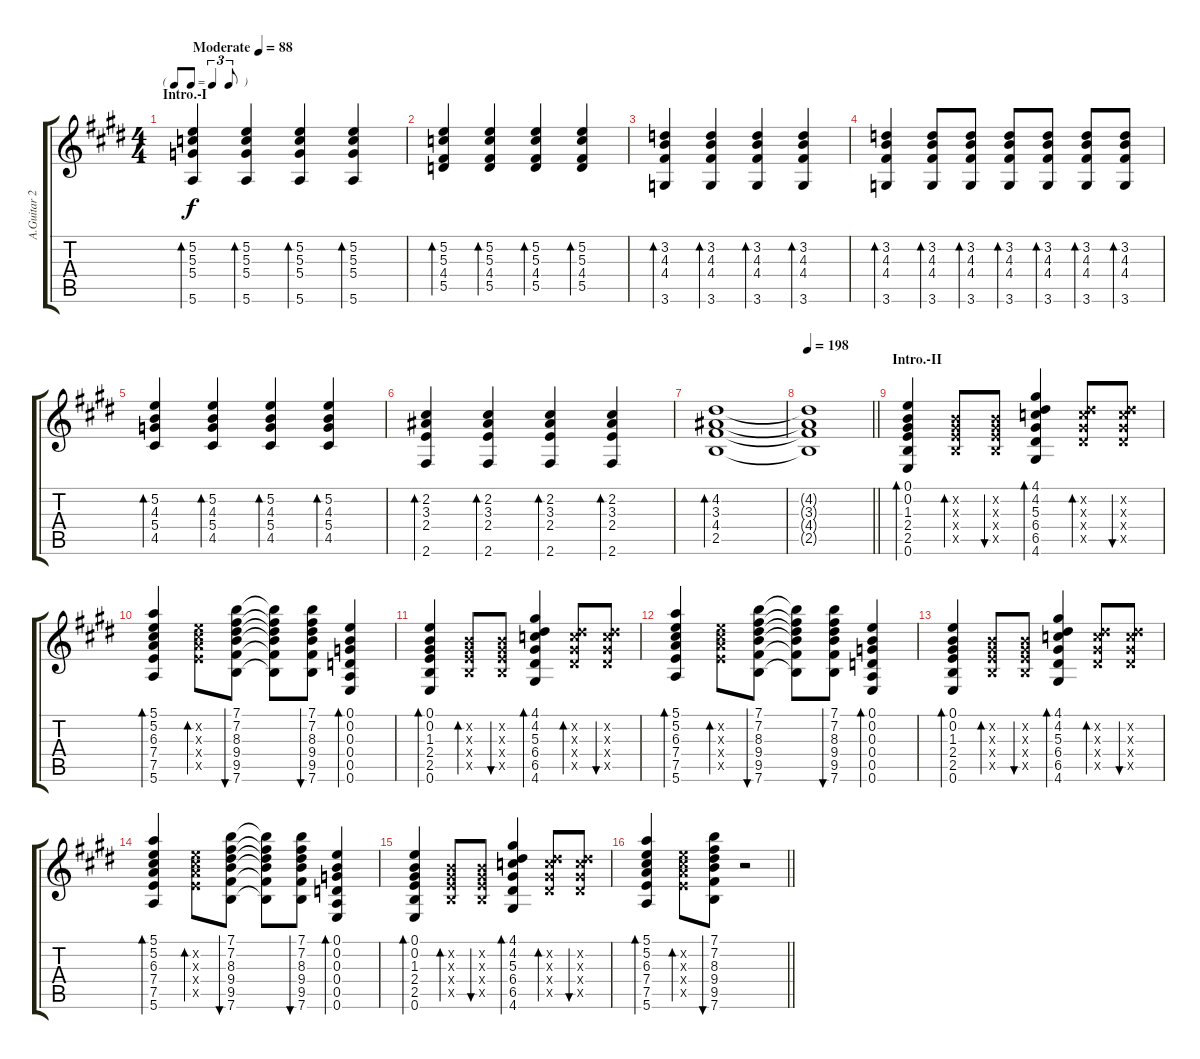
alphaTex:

\track ("A.Guitar 2" "A.Guitar 2") {instrument acousticguitarsteel}
\staff {score tabs}
\tuning (E4 B3 G3 D3 A2 E2) {hide}
\ts (4 4)
\tf triplet8th
\section ("" "Intro.-I")
\tempo (88 "Moderate")
\clef g2
\ks e
(5.2 5.3 5.4 5.6).4{bd 30 txt "" dy f instrument acousticguitarsteel} (5.2 5.3 5.4 5.6).4{bd 30} (5.2 5.3 5.4 5.6).4{bd 30} (5.2 5.3 5.4 5.6).4{bd 30} |
(5.2 5.3 4.4 5.5).4{bd 30} (5.2 5.3 4.4 5.5).4{bd 30} (5.2 5.3 4.4 5.5).4{bd 30} (5.2 5.3 4.4 5.5).4{bd 30} |
(3.2 4.3 4.4 3.6).4{bd 30} (3.2 4.3 4.4 3.6).4{bd 30} (3.2 4.3 4.4 3.6).4{bd 30} (3.2 4.3 4.4 3.6).4{bd 30} |
(3.2 4.3 4.4 3.6).4{bd 30} (3.2 4.3 4.4 3.6).8{bd 30} (3.2 4.3 4.4 3.6).8{bd 30} (3.2 4.3 4.4 3.6).8{bd 30} (3.2 4.3 4.4 3.6).8{bd 30} (3.2 4.3 4.4 3.6).8{bd 30} (3.2 4.3 4.4 3.6).8{bd 30} |
(5.2 4.3 5.4 4.5).4{bd 30} (5.2 4.3 5.4 4.5).4{bd 30} (5.2 4.3 5.4 4.5).4{bd 30} (5.2 4.3 5.4 4.5).4{bd 30} |
(2.2 3.3 2.4 2.6).4{bd 30} (2.2 3.3 2.4 2.6).4{bd 30} (2.2 3.3 2.4 2.6).4{bd 30} (2.2 3.3 2.4 2.6).4{bd 30} |
(4.2 3.3 4.4 2.5).1{bd 120 txt ""} |
\tempo 198
\barLineRight lightlight
(4.2{t} 3.3{t} 4.4{t} 2.5{t}).1 |
\section ("" "Intro.-II")
(0.1 0.2 1.3 2.4 2.5 0.6).4{bd 30 volume 14 balance 5} (0.2{x} 1.3{x} 2.4{x} 2.5{x}).8{bd 30} (0.2{x} 1.3{x} 2.4{x} 2.5{x}).8{bu 30} (4.1 4.2 5.3 6.4 6.5 4.6).4{bd 30} (4.2{x} 5.3{x} 6.4{x} 6.5{x}).8{bd 30} (4.2{x} 5.3{x} 6.4{x} 6.5{x}).8{bu 30} |
(5.1 5.2 6.3 7.4 7.5 5.6).4{bd 30} (5.2{x} 6.3{x} 7.4{x} 7.5{x}).8{bd 30} (7.1 7.2 8.3 9.4 9.5 7.6).8{bu 30} (7.1{t} 7.2{t} 8.3{t} 9.4{t} 9.5{t} 7.6{t}).8 (7.1 7.2 8.3 9.4 9.5 7.6).8{bu 30} (0.1 0.2 0.3 0.4 0.5 0.6).4{bd 30} |
(0.1 0.2 1.3 2.4 2.5 0.6).4{bd 30} (0.2{x} 1.3{x} 2.4{x} 2.5{x}).8{bd 30} (0.2{x} 1.3{x} 2.4{x} 2.5{x}).8{bu 30} (4.1 4.2 5.3 6.4 6.5 4.6).4{bd 30} (4.2{x} 5.3{x} 6.4{x} 6.5{x}).8{bd 30} (4.2{x} 5.3{x} 6.4{x} 6.5{x}).8{bu 30} |
(5.1 5.2 6.3 7.4 7.5 5.6).4{bd 30} (5.2{x} 6.3{x} 7.4{x} 7.5{x}).8{bd 30} (7.1 7.2 8.3 9.4 9.5 7.6).8{bu 30} (7.1{t} 7.2{t} 8.3{t} 9.4{t} 9.5{t} 7.6{t}).8 (7.1 7.2 8.3 9.4 9.5 7.6).8{bu 30} (0.1 0.2 0.3 0.4 0.5 0.6).4{bd 30} |
(0.1 0.2 1.3 2.4 2.5 0.6).4{bd 30} (0.2{x} 1.3{x} 2.4{x} 2.5{x}).8{bd 30} (0.2{x} 1.3{x} 2.4{x} 2.5{x}).8{bu 30} (4.1 4.2 5.3 6.4 6.5 4.6).4{bd 30} (4.2{x} 5.3{x} 6.4{x} 6.5{x}).8{bd 30} (4.2{x} 5.3{x} 6.4{x} 6.5{x}).8{bu 30} |
(5.1 5.2 6.3 7.4 7.5 5.6).4{bd 30} (5.2{x} 6.3{x} 7.4{x} 7.5{x}).8{bd 30} (7.1 7.2 8.3 9.4 9.5 7.6).8{bu 30} (7.1{t} 7.2{t} 8.3{t} 9.4{t} 9.5{t} 7.6{t}).8 (7.1 7.2 8.3 9.4 9.5 7.6).8{bu 30} (0.1 0.2 0.3 0.4 0.5 0.6).4{bd 30} |
(0.1 0.2 1.3 2.4 2.5 0.6).4{bd 30} (0.2{x} 1.3{x} 2.4{x} 2.5{x}).8{bd 30} (0.2{x} 1.3{x} 2.4{x} 2.5{x}).8{bu 30} (4.1 4.2 5.3 6.4 6.5 4.6).4{bd 30} (4.2{x} 5.3{x} 6.4{x} 6.5{x}).8{bd 30} (4.2{x} 5.3{x} 6.4{x} 6.5{x}).8{bu 30} |
\barLineRight lightlight
(5.1 5.2 6.3 7.4 7.5 5.6).4{bd 30} (5.2{x} 6.3{x} 7.4{x} 7.5{x}).8{bd 30} (7.1 7.2 8.3 9.4 9.5 7.6).8{bu 30} r.2
